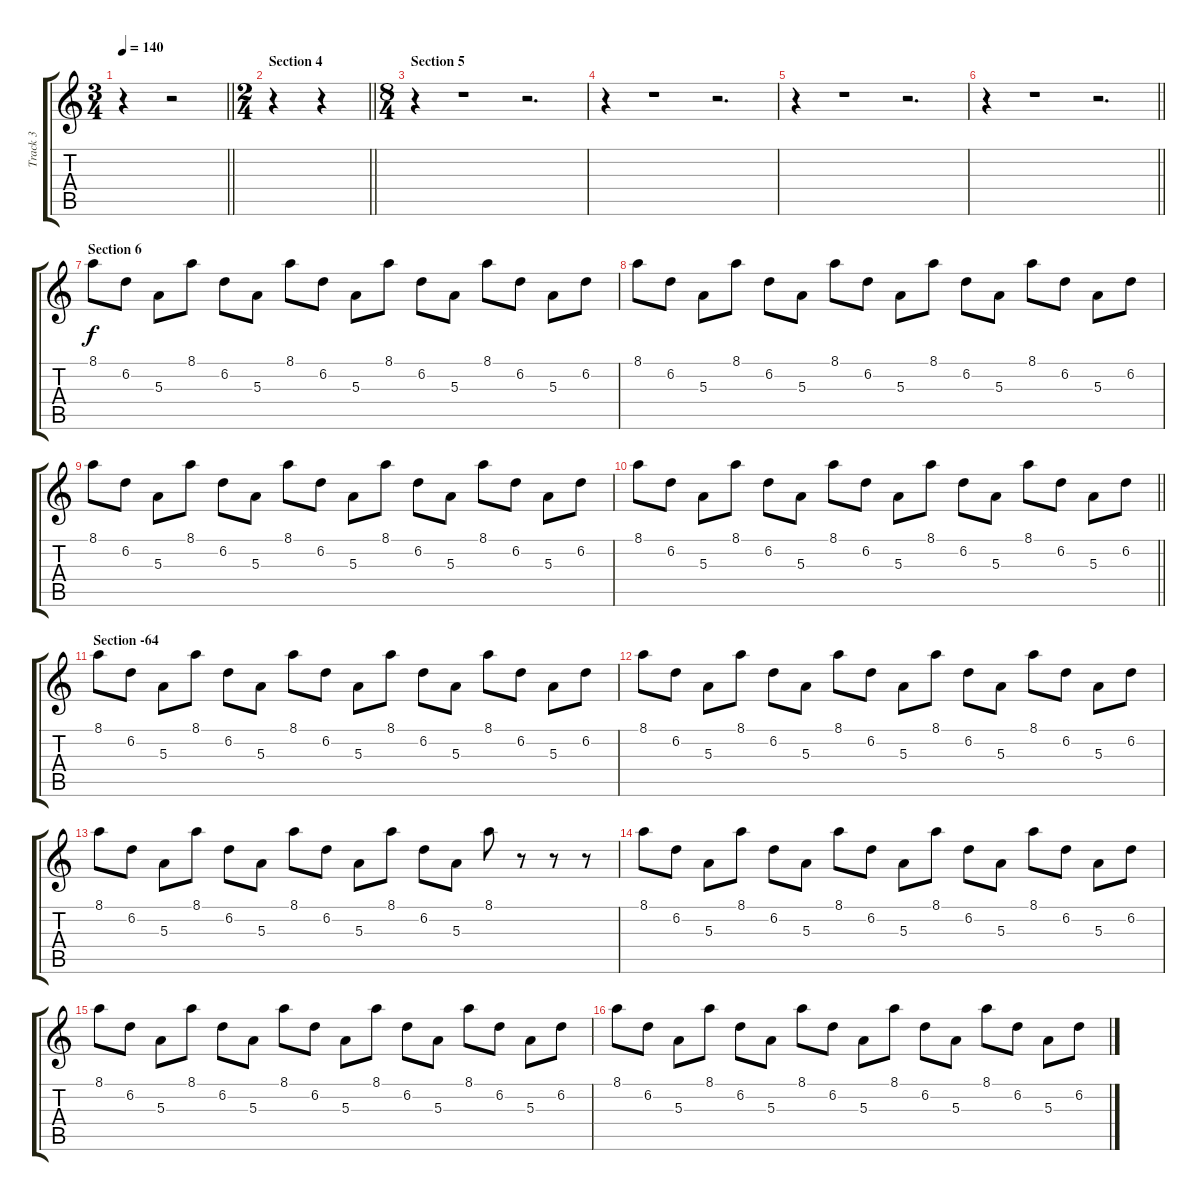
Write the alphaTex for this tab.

\track ("Track 3" "Track 3") {instrument electricguitarclean}
\staff {score tabs}
\tuning (Db4 Ab3 E3 B2 Gb2 B1) {hide}
\ts (3 4)
\tempo 140
\clef g2
\barLineRight lightlight
\ks c
r.4{dy f} r.2 |
\ts (2 4)
\section ("" "Section 4")
\barLineRight lightlight
r.4 r.4 |
\ts (8 4)
\section ("" "Section 5")
r.4 r.1 r.2{d} |
r.4 r.1 r.2{d} |
r.4 r.1 r.2{d} |
\barLineRight lightlight
r.4 r.1 r.2{d} |
\section ("" "Section 6")
8.1.8 6.2.8 5.3.8 8.1.8 6.2.8 5.3.8 8.1.8 6.2.8 5.3.8 8.1.8 6.2.8 5.3.8 8.1.8 6.2.8 5.3.8 6.2.8 |
8.1.8 6.2.8 5.3.8 8.1.8 6.2.8 5.3.8 8.1.8 6.2.8 5.3.8 8.1.8 6.2.8 5.3.8 8.1.8 6.2.8 5.3.8 6.2.8 |
8.1.8 6.2.8 5.3.8 8.1.8 6.2.8 5.3.8 8.1.8 6.2.8 5.3.8 8.1.8 6.2.8 5.3.8 8.1.8 6.2.8 5.3.8 6.2.8 |
\barLineRight lightlight
8.1.8 6.2.8 5.3.8 8.1.8 6.2.8 5.3.8 8.1.8 6.2.8 5.3.8 8.1.8 6.2.8 5.3.8 8.1.8 6.2.8 5.3.8 6.2.8 |
\section ("" "Section -64")
8.1.8 6.2.8 5.3.8 8.1.8 6.2.8 5.3.8 8.1.8 6.2.8 5.3.8 8.1.8 6.2.8 5.3.8 8.1.8 6.2.8 5.3.8 6.2.8 |
8.1.8 6.2.8 5.3.8 8.1.8 6.2.8 5.3.8 8.1.8 6.2.8 5.3.8 8.1.8 6.2.8 5.3.8 8.1.8 6.2.8 5.3.8 6.2.8 |
8.1.8 6.2.8 5.3.8 8.1.8 6.2.8 5.3.8 8.1.8 6.2.8 5.3.8 8.1.8 6.2.8 5.3.8 8.1.8 r.8 r.8 r.8 |
8.1.8 6.2.8 5.3.8 8.1.8 6.2.8 5.3.8 8.1.8 6.2.8 5.3.8 8.1.8 6.2.8 5.3.8 8.1.8 6.2.8 5.3.8 6.2.8 |
8.1.8 6.2.8 5.3.8 8.1.8 6.2.8 5.3.8 8.1.8 6.2.8 5.3.8 8.1.8 6.2.8 5.3.8 8.1.8 6.2.8 5.3.8 6.2.8 |
8.1.8 6.2.8 5.3.8 8.1.8 6.2.8 5.3.8 8.1.8 6.2.8 5.3.8 8.1.8 6.2.8 5.3.8 8.1.8 6.2.8 5.3.8 6.2.8
